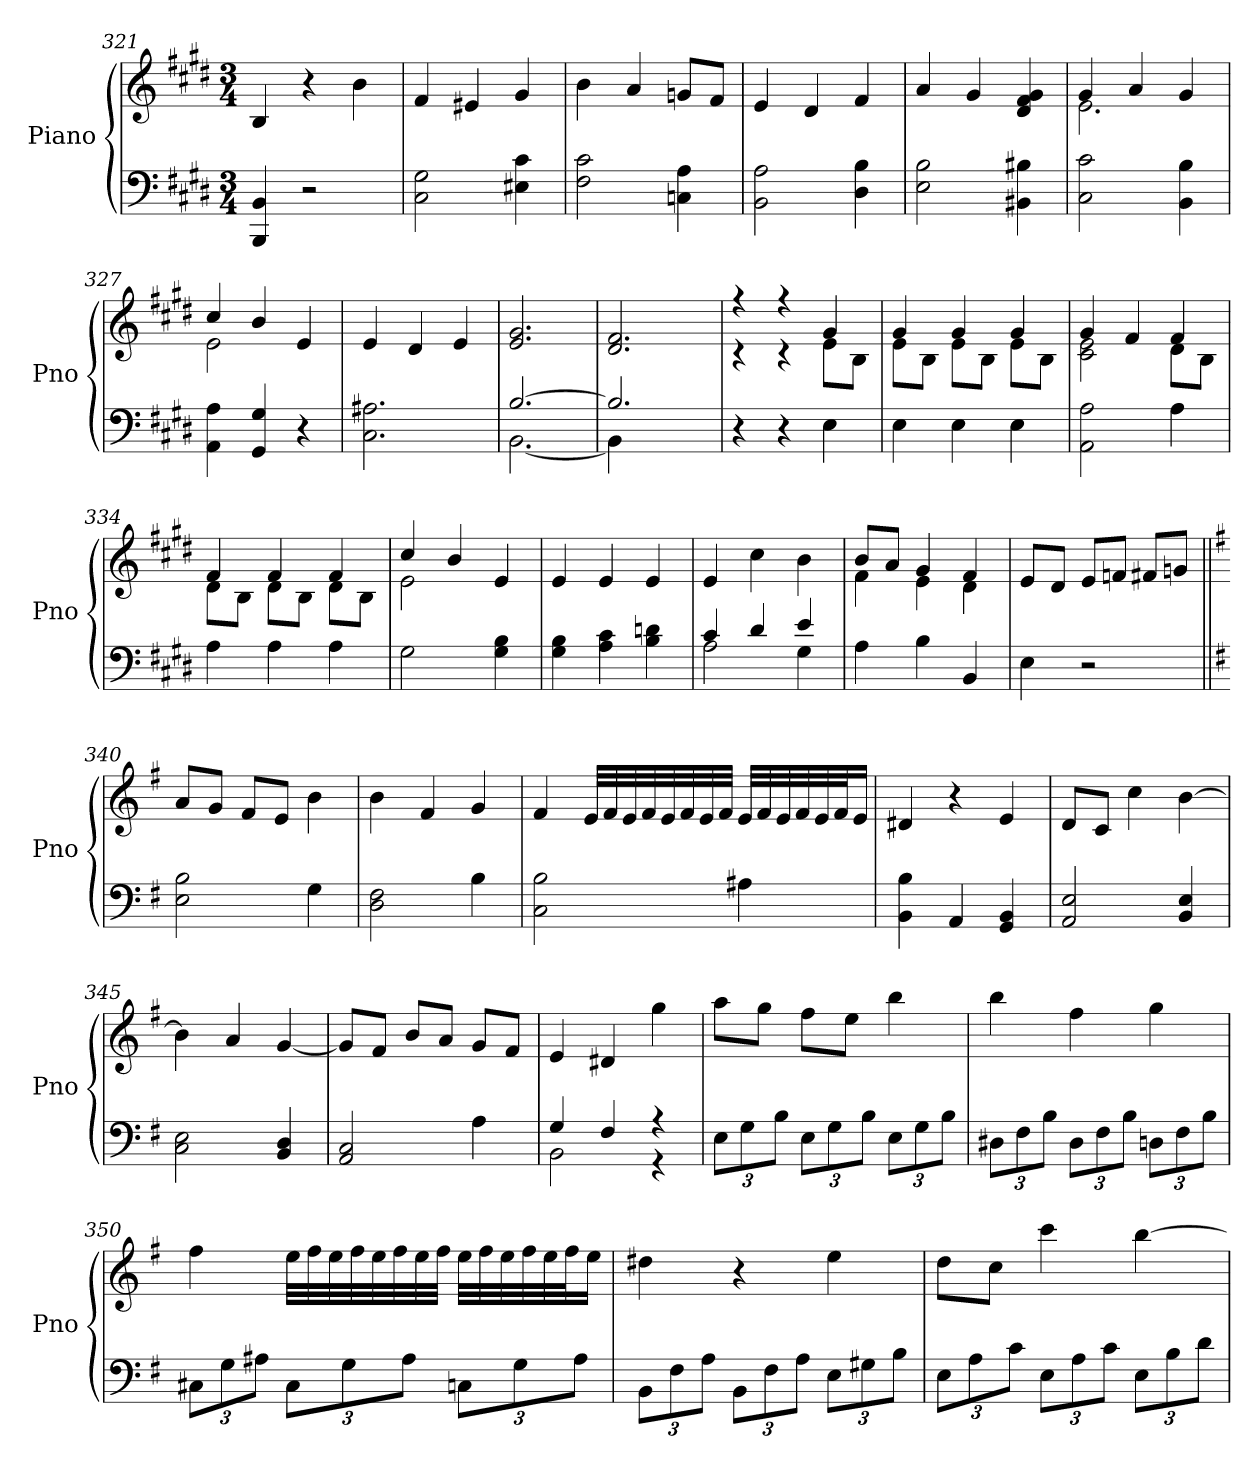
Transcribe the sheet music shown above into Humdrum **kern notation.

**kern	**kern
*part1	*part1
*staff2	*staff1
*I"Piano	*
*I'Pno	*
*clefF4	*clefG2
*k[f#c#g#d#]	*k[f#c#g#d#]
*M3/4	*M3/4
=321	=321
4BBB/ 4BB/	4B/
2r	4r
.	4b\
=322	=322
2C#\ 2G#\	4f#/
.	4e#X/
4E#X\ 4c#\	4g#/
=323	=323
2F#\ 2c#\	4b\
.	4a/
4Cn\ 4A\	8gn/L
.	8f#/J
=324	=324
2BB\ 2A\	4e/
.	4d#/
4D#\ 4B\	4f#/
=325	=325
2E\ 2B\	4a/
.	4g#/
4BB#X\ 4B#X\	4d#/ 4f#/ 4g#/
=326	=326
*	*^
2C#\ 2c#\	4g#/	2.e\
.	4a/	.
4BB\ 4B\	4g#/	.
=327	=327	=327
4AA\ 4A\	4cc#/	2e\
4GG#/ 4G#/	4b/	.
4r	4e/	4ryy
*	*v	*v
=328	=328
2.C#\ 2.A#X\	4e/
.	4d#/
.	4e/
=329	=329
*^	*
[2.B/	[2.BB\	2.e/ 2.g#/
=330	=330	=330
2.B/]	4BB\]	2.d#/ 2.f#/
.	2ryy	.
*v	*v	*
!!LO:LB:g=z
=331	=331
*	*^
4r	4r	4r
4r	4r	4r
4E\	4g#/	8e\L
.	.	8B\J
=332	=332	=332
4E\	4g#/	8e\L
.	.	8B\J
4E\	4g#/	8e\L
.	.	8B\J
4E\	4g#/	8e\L
.	.	8B\J
=333	=333	=333
2AA\ 2A\	4g#/	2c#\ 2e\
.	4f#/	.
4A\	4f#/	8d#\L
.	.	8B\J
=334	=334	=334
4A\	4f#/	8d#\L
.	.	8B\J
4A\	4f#/	8d#\L
.	.	8B\J
4A\	4f#/	8d#\L
.	.	8B\J
=335	=335	=335
2G#\	4cc#/	2e\
.	4b/	.
4G#\ 4B\	4e/	4ryy
*	*v	*v
=336	=336
4G#\ 4B\	4e/
4A\ 4c#\	4e/
4B\ 4dn\	4e/
=337	=337
*^	*
4c#/	2A\	4e/
4d#/	.	4cc#\
4e/	4G#\	4b\
*v	*v	*
=338	=338
*	*^
4A\	8b/L	4f#\
.	8a/J	.
4B\	4g#/	4e\
4BB/	4f#/	4d#\
*	*v	*v
=339	=339
4E\	8e/L
.	8d#/J
2r	8e/L
.	8fn/J
.	8f#X/L
.	8gn/J
!!LO:LB:g=z
=340||	=340||
*k[f#]	*k[f#]
2E\ 2B\	8a/L
.	8g/J
.	8f#/L
.	8e/J
4G\	4b\
=341	=341
2D\ 2F#\	4b\
.	4f#/
4B\	4g/
=342	=342
2C\ 2B\	4f#/
.	32e/LLL
.	32f#/
.	32e/
.	32f#/
.	32e/
.	32f#/
.	32e/
.	32f#/JJJ
4A#X\	32e/LLL
.	32f#/
.	32e/
.	32f#/
.	32e/
.	32f#/J
.	16e/JJ
=343	=343
4BB\ 4B\	4d#X/
4AA/	4r
4GG/ 4BB/	4e/
=344	=344
2AA/ 2E/	8d/L
.	8c/J
.	4cc\
4BB/ 4E/	[4b\
=345	=345
2C\ 2E\	4b\]
.	4a/
4BB/ 4D/	[4g/
=346	=346
2AA/ 2C/	8g/L]
.	8f#/J
.	8b/L
.	8a/J
4A\	8g/L
.	8f#/J
=347	=347
*^	*
4G/	2BB\	4e/
4F#/	.	4d#X/
4r	4r	4gg\
*v	*v	*
!!LO:LB:g=z
=348	=348
*Xbrackettup	*
12E\L	8aa\L
12G\	.
.	8gg\J
12B\J	.
12E\L	8ff#\L
12G\	.
.	8ee\J
12B\J	.
12E\L	4bb\
12G\	.
12B\J	.
=349	=349
12D#X\L	4bb\
12F#\	.
12B\J	.
12D#\L	4ff#\
12F#\	.
12B\J	.
12Dn\L	4gg\
12F#\	.
12B\J	.
=350	=350
12C#X\L	4ff#\
12G\	.
12A#X\J	.
12C#\L	32ee\LLL
.	32ff#\
.	32ee\
12G\	.
.	32ff#\
.	32ee\
.	32ff#\
12A#\J	.
.	32ee\
.	32ff#\JJJ
12Cn\L	32ee\LLL
.	32ff#\
.	32ee\
12G\	.
.	32ff#\
.	32ee\
.	32ff#\J
12A#\J	.
.	16ee\JJ
=351	=351
12BB\L	4dd#X\
12F#\	.
12A\J	.
12BB\L	4r
12F#\	.
12A\J	.
12E\L	4ee\
12G#X\	.
12B\J	.
!!LO:LB:g=z
=352	=352
12E\L	8dd\L
12A\	.
.	8cc\J
12c\J	.
12E\L	4ccc\
12A\	.
12c\J	.
12E\L	[4bb\
12B\	.
12d\J	.
=	=
*-	*-
